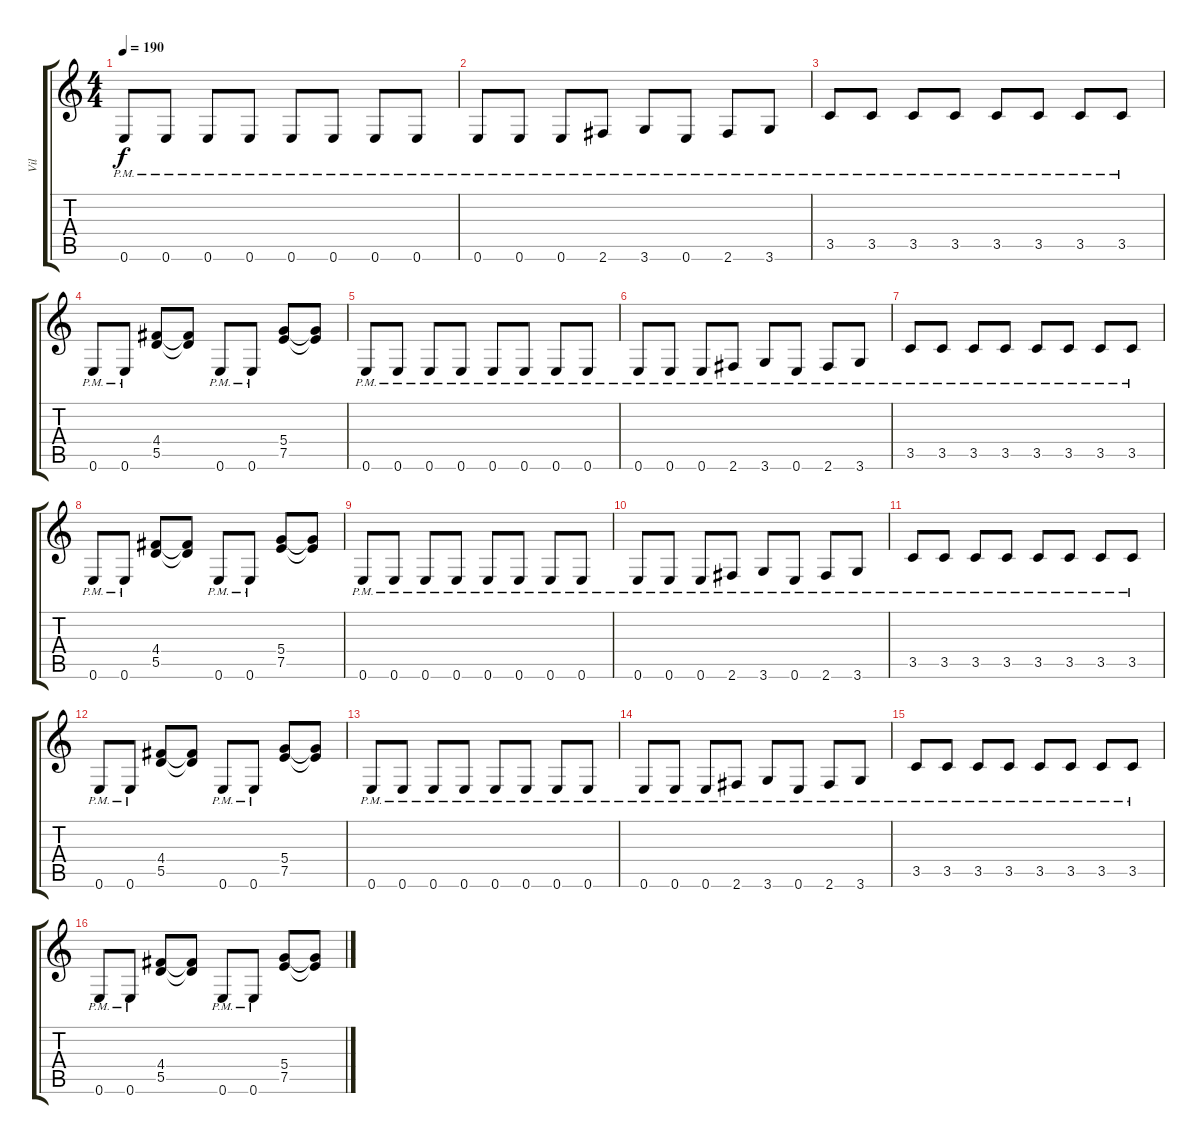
\track ("Vil" "Vil") {instrument overdrivenguitar}
\staff {score tabs}
\tuning (E4 B3 G3 D3 A2 E2) {hide}
\ts (4 4)
\tempo 190
\clef g2
\ks c
0.6{pm}.8{dy f} 0.6{pm}.8 0.6{pm}.8 0.6{pm}.8 0.6{pm}.8 0.6{pm}.8 0.6{pm}.8 0.6{pm}.8 |
0.6{pm}.8 0.6{pm}.8 0.6{pm}.8 2.6{pm}.8 3.6{pm}.8 0.6{pm}.8 2.6{pm}.8 3.6{pm}.8 |
3.5{pm}.8 3.5{pm}.8 3.5{pm}.8 3.5{pm}.8 3.5{pm}.8 3.5{pm}.8 3.5{pm}.8 3.5{pm}.8 |
0.6{pm}.8 0.6{pm}.8 (4.4 5.5).8 (4.4{t} 5.5{t}).8 0.6{pm}.8 0.6{pm}.8 (5.4 7.5).8 (5.4{t} 7.5{t}).8 |
0.6{pm}.8 0.6{pm}.8 0.6{pm}.8 0.6{pm}.8 0.6{pm}.8 0.6{pm}.8 0.6{pm}.8 0.6{pm}.8 |
0.6{pm}.8 0.6{pm}.8 0.6{pm}.8 2.6{pm}.8 3.6{pm}.8 0.6{pm}.8 2.6{pm}.8 3.6{pm}.8 |
3.5{pm}.8 3.5{pm}.8 3.5{pm}.8 3.5{pm}.8 3.5{pm}.8 3.5{pm}.8 3.5{pm}.8 3.5{pm}.8 |
0.6{pm}.8 0.6{pm}.8 (4.4 5.5).8 (4.4{t} 5.5{t}).8 0.6{pm}.8 0.6{pm}.8 (5.4 7.5).8 (5.4{t} 7.5{t}).8 |
0.6{pm}.8 0.6{pm}.8 0.6{pm}.8 0.6{pm}.8 0.6{pm}.8 0.6{pm}.8 0.6{pm}.8 0.6{pm}.8 |
0.6{pm}.8 0.6{pm}.8 0.6{pm}.8 2.6{pm}.8 3.6{pm}.8 0.6{pm}.8 2.6{pm}.8 3.6{pm}.8 |
3.5{pm}.8 3.5{pm}.8 3.5{pm}.8 3.5{pm}.8 3.5{pm}.8 3.5{pm}.8 3.5{pm}.8 3.5{pm}.8 |
0.6{pm}.8 0.6{pm}.8 (4.4 5.5).8 (4.4{t} 5.5{t}).8 0.6{pm}.8 0.6{pm}.8 (5.4 7.5).8 (5.4{t} 7.5{t}).8 |
0.6{pm}.8 0.6{pm}.8 0.6{pm}.8 0.6{pm}.8 0.6{pm}.8 0.6{pm}.8 0.6{pm}.8 0.6{pm}.8 |
0.6{pm}.8 0.6{pm}.8 0.6{pm}.8 2.6{pm}.8 3.6{pm}.8 0.6{pm}.8 2.6{pm}.8 3.6{pm}.8 |
3.5{pm}.8 3.5{pm}.8 3.5{pm}.8 3.5{pm}.8 3.5{pm}.8 3.5{pm}.8 3.5{pm}.8 3.5{pm}.8 |
0.6{pm}.8 0.6{pm}.8 (4.4 5.5).8 (4.4{t} 5.5{t}).8 0.6{pm}.8 0.6{pm}.8 (5.4 7.5).8 (5.4{t} 7.5{t}).8
